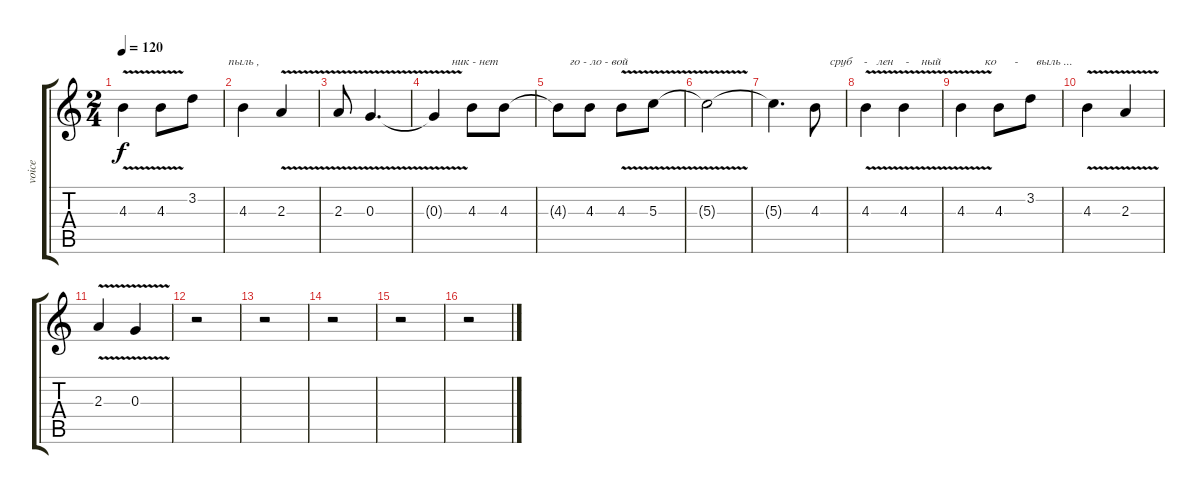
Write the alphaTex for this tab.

\track ("voice" "voice") {instrument synthbass1}
\staff {score tabs}
\tuning (E4 B3 G3 D3 A2 E2) {hide}
\ts (2 4)
\tempo 120
\clef g2
\ks c
4.3{v}.4{dy f} 4.3{v}.8 3.2.8{txt "            пыль ,"} |
4.3.4 2.3{v}.4 |
2.3{v}.8 0.3{v}.4{d} |
0.3{t}.4{txt "      ник - нет"} 4.3.8 4.3.8 |
4.3{t}.8{txt "    го - ло - вой"} 4.3.8 4.3{v}.8 5.3{v}.8 |
5.3{t}.2 |
5.3{t}.4{d} 4.3.8{txt "     сруб    -   лен    -    ный"} |
4.3{v}.4 4.3{v}.4 |
4.3{v}.4{txt "        ко      -      выль ... "} 4.3.8 3.2.8 |
4.3{v}.4 2.3{v}.4 |
2.3{v}.4 0.3{v}.4 |
r.2 |
r.2 |
r.2 |
r.2 |
r.2
